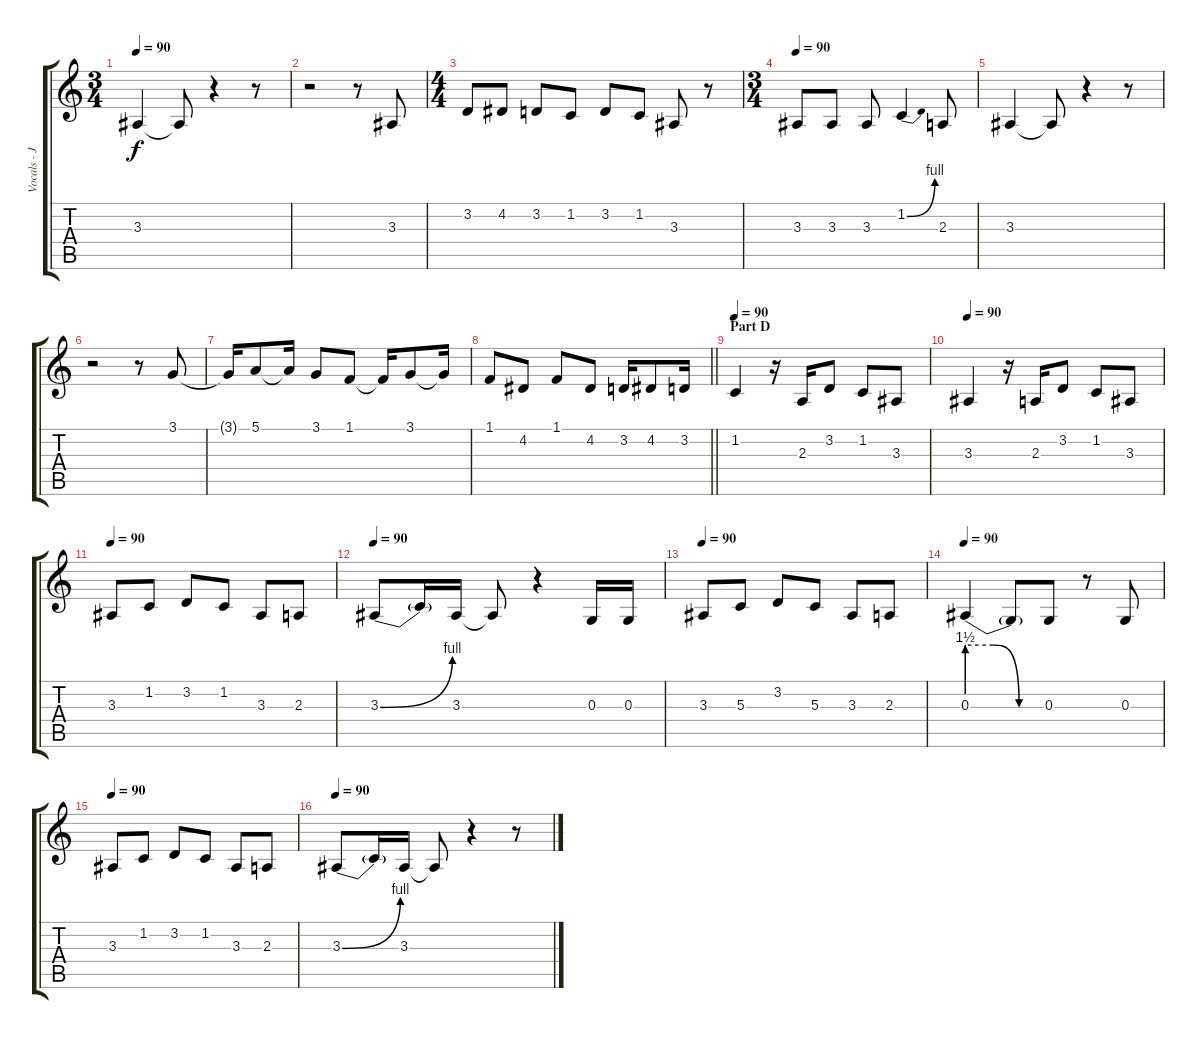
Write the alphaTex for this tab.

\track ("Vocals - John Frusciante" "Vocals - J") {instrument oboe}
\staff {score tabs}
\tuning (E4 B3 G3 D3 A2 E2) {hide}
\ts (3 4)
\tempo 90
\clef g2
\ks c
3.3.4{dy f} 3.3{t}.8 r.4 r.8 |
r.2 r.8 3.3.8 |
\ts (4 4)
3.2.8 4.2.8 3.2.8 1.2.8 3.2.8 1.2.8 3.3.8 r.8 |
\ts (3 4)
\tempo 90
3.3.8 3.3.8 3.3.8 1.2{be (bend 0 0 60 4)}.4 2.3.8 |
3.3.4 3.3{t}.8 r.4 r.8 |
r.2 r.8 3.1.8 |
3.1{t}.16 5.1.8 5.1{t}.16 3.1.8 1.1.8 1.1{t}.16 3.1.8 3.1{t}.16 |
\barLineRight lightlight
1.1.8 4.2.8 1.1.8 4.2.8 3.2.16 4.2.8 3.2.16 |
\section ("" "Part D")
\tempo 90
1.2.4 r.16 2.3.16 3.2.8 1.2.8 3.3.8 |
\tempo 90
3.3.4 r.16 2.3.16 3.2.8 1.2.8 3.3.8 |
\tempo 90
3.3.8 1.2.8 3.2.8 1.2.8 3.3.8 2.3.8 |
\tempo 90
3.3{be (bend 0 0 60 4)}.8 3.3{t}.16 3.3.16 3.3{t}.8 r.4 0.3.16 0.3.16 |
\tempo 90
3.3.8 5.3.8 3.2.8 5.3.8 3.3.8 2.3.8 |
\tempo 90
0.3{be (custom 0 6 20 6 40 0 60 0)}.4 0.3{t}.8 0.3.8 r.8 0.3.8 |
\tempo 90
3.3.8 1.2.8 3.2.8 1.2.8 3.3.8 2.3.8 |
\tempo 90
3.3{be (bend 0 0 60 4)}.8 3.3{t}.16 3.3.16 3.3{t}.8 r.4 r.8
